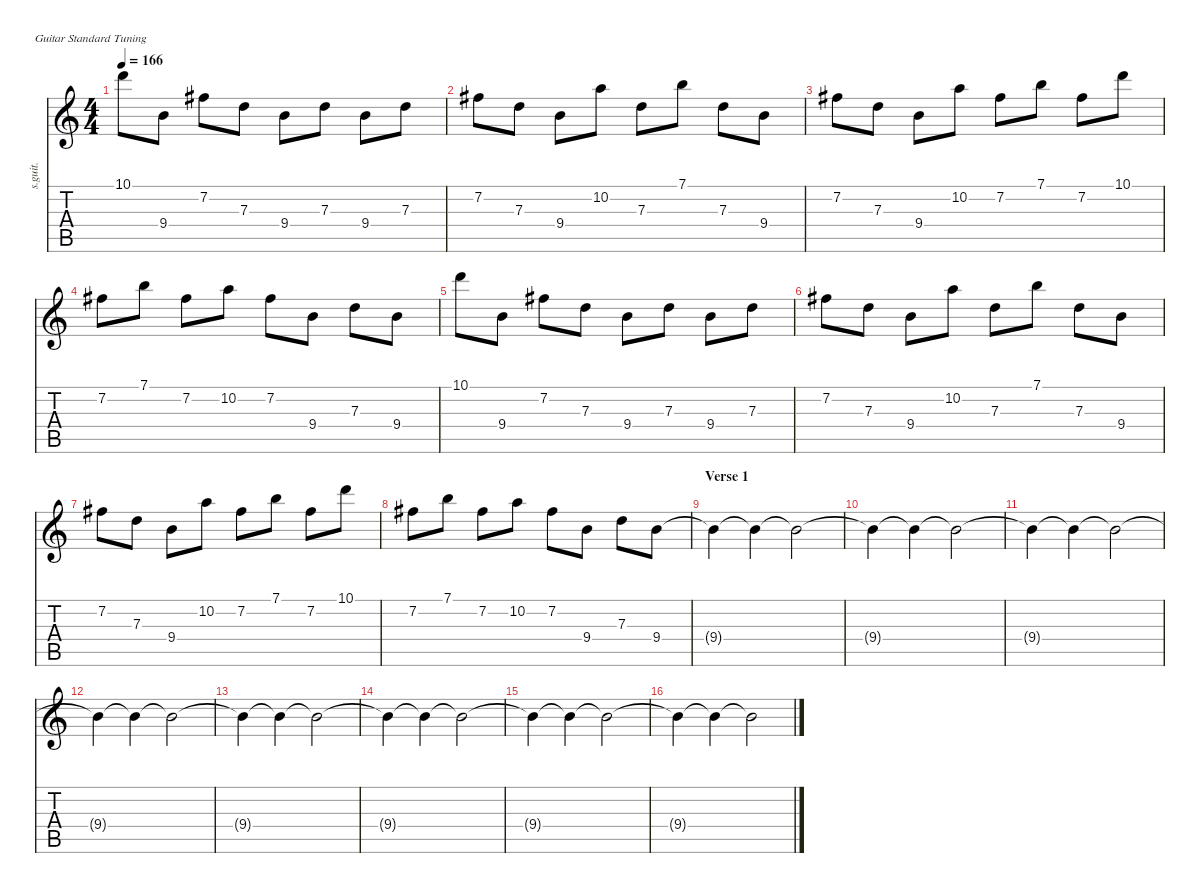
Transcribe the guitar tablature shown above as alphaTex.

\defaultSystemsLayout 4
\hideDynamics
\bracketExtendMode nobrackets
\track ("Jonny Greenwood" "s.guit.") {instrument electricguitarjazz}
\staff {score tabs}
\tuning (E4 B3 G3 D3 A2 E2)
\ts (4 4)
\tempo 166
\clef g2
\ks c
10.1.8{lyrics (0 "") lyrics (1 "") lyrics (2 "") lyrics (3 "") lyrics (4 "") dy f} 9.4.8{lyrics (0 "") lyrics (1 "") lyrics (2 "") lyrics (3 "") lyrics (4 "")} 7.2{acc #}.8{lyrics (0 "") lyrics (1 "") lyrics (2 "") lyrics (3 "") lyrics (4 "")} 7.3.8{lyrics (0 "") lyrics (1 "") lyrics (2 "") lyrics (3 "") lyrics (4 "")} 9.4.8{lyrics (0 "") lyrics (1 "") lyrics (2 "") lyrics (3 "") lyrics (4 "")} 7.3.8{lyrics (0 "") lyrics (1 "") lyrics (2 "") lyrics (3 "") lyrics (4 "")} 9.4.8{lyrics (0 "") lyrics (1 "") lyrics (2 "") lyrics (3 "") lyrics (4 "")} 7.3.8{lyrics (0 "") lyrics (1 "") lyrics (2 "") lyrics (3 "") lyrics (4 "")} |
7.2{acc #}.8{lyrics (0 "") lyrics (1 "") lyrics (2 "") lyrics (3 "") lyrics (4 "")} 7.3.8{lyrics (0 "") lyrics (1 "") lyrics (2 "") lyrics (3 "") lyrics (4 "")} 9.4.8{lyrics (0 "") lyrics (1 "") lyrics (2 "") lyrics (3 "") lyrics (4 "")} 10.2.8{lyrics (0 "") lyrics (1 "") lyrics (2 "") lyrics (3 "") lyrics (4 "")} 7.3.8{lyrics (0 "") lyrics (1 "") lyrics (2 "") lyrics (3 "") lyrics (4 "")} 7.1.8{lyrics (0 "") lyrics (1 "") lyrics (2 "") lyrics (3 "") lyrics (4 "")} 7.3.8{lyrics (0 "") lyrics (1 "") lyrics (2 "") lyrics (3 "") lyrics (4 "")} 9.4.8{lyrics (0 "") lyrics (1 "") lyrics (2 "") lyrics (3 "") lyrics (4 "")} |
7.2{acc #}.8{lyrics (0 "") lyrics (1 "") lyrics (2 "") lyrics (3 "") lyrics (4 "")} 7.3.8{lyrics (0 "") lyrics (1 "") lyrics (2 "") lyrics (3 "") lyrics (4 "")} 9.4.8{lyrics (0 "") lyrics (1 "") lyrics (2 "") lyrics (3 "") lyrics (4 "")} 10.2.8{lyrics (0 "") lyrics (1 "") lyrics (2 "") lyrics (3 "") lyrics (4 "")} 7.2{acc #}.8{lyrics (0 "") lyrics (1 "") lyrics (2 "") lyrics (3 "") lyrics (4 "")} 7.1.8{lyrics (0 "") lyrics (1 "") lyrics (2 "") lyrics (3 "") lyrics (4 "")} 7.2{acc #}.8{lyrics (0 "") lyrics (1 "") lyrics (2 "") lyrics (3 "") lyrics (4 "")} 10.1.8{lyrics (0 "") lyrics (1 "") lyrics (2 "") lyrics (3 "") lyrics (4 "")} |
7.2{acc #}.8{lyrics (0 "") lyrics (1 "") lyrics (2 "") lyrics (3 "") lyrics (4 "")} 7.1.8{lyrics (0 "") lyrics (1 "") lyrics (2 "") lyrics (3 "") lyrics (4 "")} 7.2{acc #}.8{lyrics (0 "") lyrics (1 "") lyrics (2 "") lyrics (3 "") lyrics (4 "")} 10.2.8{lyrics (0 "") lyrics (1 "") lyrics (2 "") lyrics (3 "") lyrics (4 "")} 7.2{acc #}.8{lyrics (0 "") lyrics (1 "") lyrics (2 "") lyrics (3 "") lyrics (4 "")} 9.4.8{lyrics (0 "") lyrics (1 "") lyrics (2 "") lyrics (3 "") lyrics (4 "")} 7.3.8{lyrics (0 "") lyrics (1 "") lyrics (2 "") lyrics (3 "") lyrics (4 "")} 9.4.8{lyrics (0 "") lyrics (1 "") lyrics (2 "") lyrics (3 "") lyrics (4 "")} |
10.1.8{lyrics (0 "") lyrics (1 "") lyrics (2 "") lyrics (3 "") lyrics (4 "")} 9.4.8{lyrics (0 "") lyrics (1 "") lyrics (2 "") lyrics (3 "") lyrics (4 "")} 7.2{acc #}.8{lyrics (0 "") lyrics (1 "") lyrics (2 "") lyrics (3 "") lyrics (4 "")} 7.3.8{lyrics (0 "") lyrics (1 "") lyrics (2 "") lyrics (3 "") lyrics (4 "")} 9.4.8{lyrics (0 "") lyrics (1 "") lyrics (2 "") lyrics (3 "") lyrics (4 "")} 7.3.8{lyrics (0 "") lyrics (1 "") lyrics (2 "") lyrics (3 "") lyrics (4 "")} 9.4.8{lyrics (0 "") lyrics (1 "") lyrics (2 "") lyrics (3 "") lyrics (4 "")} 7.3.8{lyrics (0 "") lyrics (1 "") lyrics (2 "") lyrics (3 "") lyrics (4 "")} |
7.2{acc #}.8{lyrics (0 "") lyrics (1 "") lyrics (2 "") lyrics (3 "") lyrics (4 "")} 7.3.8{lyrics (0 "") lyrics (1 "") lyrics (2 "") lyrics (3 "") lyrics (4 "")} 9.4.8{lyrics (0 "") lyrics (1 "") lyrics (2 "") lyrics (3 "") lyrics (4 "")} 10.2.8{lyrics (0 "") lyrics (1 "") lyrics (2 "") lyrics (3 "") lyrics (4 "")} 7.3.8{lyrics (0 "") lyrics (1 "") lyrics (2 "") lyrics (3 "") lyrics (4 "")} 7.1.8{lyrics (0 "") lyrics (1 "") lyrics (2 "") lyrics (3 "") lyrics (4 "")} 7.3.8{lyrics (0 "") lyrics (1 "") lyrics (2 "") lyrics (3 "") lyrics (4 "")} 9.4.8{lyrics (0 "") lyrics (1 "") lyrics (2 "") lyrics (3 "") lyrics (4 "")} |
7.2{acc #}.8{lyrics (0 "") lyrics (1 "") lyrics (2 "") lyrics (3 "") lyrics (4 "")} 7.3.8{lyrics (0 "") lyrics (1 "") lyrics (2 "") lyrics (3 "") lyrics (4 "")} 9.4.8{lyrics (0 "") lyrics (1 "") lyrics (2 "") lyrics (3 "") lyrics (4 "")} 10.2.8{lyrics (0 "") lyrics (1 "") lyrics (2 "") lyrics (3 "") lyrics (4 "")} 7.2{acc #}.8{lyrics (0 "") lyrics (1 "") lyrics (2 "") lyrics (3 "") lyrics (4 "")} 7.1.8{lyrics (0 "") lyrics (1 "") lyrics (2 "") lyrics (3 "") lyrics (4 "")} 7.2{acc #}.8{lyrics (0 "") lyrics (1 "") lyrics (2 "") lyrics (3 "") lyrics (4 "")} 10.1.8{lyrics (0 "") lyrics (1 "") lyrics (2 "") lyrics (3 "") lyrics (4 "")} |
7.2{acc #}.8{lyrics (0 "") lyrics (1 "") lyrics (2 "") lyrics (3 "") lyrics (4 "")} 7.1.8{lyrics (0 "") lyrics (1 "") lyrics (2 "") lyrics (3 "") lyrics (4 "")} 7.2{acc #}.8{lyrics (0 "") lyrics (1 "") lyrics (2 "") lyrics (3 "") lyrics (4 "")} 10.2.8{lyrics (0 "") lyrics (1 "") lyrics (2 "") lyrics (3 "") lyrics (4 "")} 7.2{acc #}.8{lyrics (0 "") lyrics (1 "") lyrics (2 "") lyrics (3 "") lyrics (4 "")} 9.4.8{lyrics (0 "") lyrics (1 "") lyrics (2 "") lyrics (3 "") lyrics (4 "")} 7.3.8{lyrics (0 "") lyrics (1 "") lyrics (2 "") lyrics (3 "") lyrics (4 "")} 9.4.8{lyrics (0 "") lyrics (1 "") lyrics (2 "") lyrics (3 "") lyrics (4 "")} |
\section ("" "Verse 1")
9.4{t}.4{lyrics (0 "") lyrics (1 "") lyrics (2 "") lyrics (3 "") lyrics (4 "")} 9.4{t}.4{lyrics (0 "") lyrics (1 "") lyrics (2 "") lyrics (3 "") lyrics (4 "")} 9.4{t}.2{lyrics (0 "") lyrics (1 "") lyrics (2 "") lyrics (3 "") lyrics (4 "")} |
9.4{t}.4{lyrics (0 "") lyrics (1 "") lyrics (2 "") lyrics (3 "") lyrics (4 "")} 9.4{t}.4{lyrics (0 "") lyrics (1 "") lyrics (2 "") lyrics (3 "") lyrics (4 "")} 9.4{t}.2{lyrics (0 "") lyrics (1 "") lyrics (2 "") lyrics (3 "") lyrics (4 "")} |
9.4{t}.4{lyrics (0 "") lyrics (1 "") lyrics (2 "") lyrics (3 "") lyrics (4 "")} 9.4{t}.4{lyrics (0 "") lyrics (1 "") lyrics (2 "") lyrics (3 "") lyrics (4 "")} 9.4{t}.2{lyrics (0 "") lyrics (1 "") lyrics (2 "") lyrics (3 "") lyrics (4 "")} |
9.4{t}.4{lyrics (0 "") lyrics (1 "") lyrics (2 "") lyrics (3 "") lyrics (4 "")} 9.4{t}.4{lyrics (0 "") lyrics (1 "") lyrics (2 "") lyrics (3 "") lyrics (4 "")} 9.4{t}.2{lyrics (0 "") lyrics (1 "") lyrics (2 "") lyrics (3 "") lyrics (4 "")} |
9.4{t}.4{lyrics (0 "") lyrics (1 "") lyrics (2 "") lyrics (3 "") lyrics (4 "")} 9.4{t}.4{lyrics (0 "") lyrics (1 "") lyrics (2 "") lyrics (3 "") lyrics (4 "")} 9.4{t}.2{lyrics (0 "") lyrics (1 "") lyrics (2 "") lyrics (3 "") lyrics (4 "")} |
9.4{t}.4{lyrics (0 "") lyrics (1 "") lyrics (2 "") lyrics (3 "") lyrics (4 "")} 9.4{t}.4{lyrics (0 "") lyrics (1 "") lyrics (2 "") lyrics (3 "") lyrics (4 "")} 9.4{t}.2{lyrics (0 "") lyrics (1 "") lyrics (2 "") lyrics (3 "") lyrics (4 "")} |
9.4{t}.4{lyrics (0 "") lyrics (1 "") lyrics (2 "") lyrics (3 "") lyrics (4 "")} 9.4{t}.4{lyrics (0 "") lyrics (1 "") lyrics (2 "") lyrics (3 "") lyrics (4 "")} 9.4{t}.2{lyrics (0 "") lyrics (1 "") lyrics (2 "") lyrics (3 "") lyrics (4 "")} |
9.4{t}.4{lyrics (0 "") lyrics (1 "") lyrics (2 "") lyrics (3 "") lyrics (4 "")} 9.4{t}.4{lyrics (0 "") lyrics (1 "") lyrics (2 "") lyrics (3 "") lyrics (4 "")} 9.4{t}.2{lyrics (0 "") lyrics (1 "") lyrics (2 "") lyrics (3 "") lyrics (4 "")}
